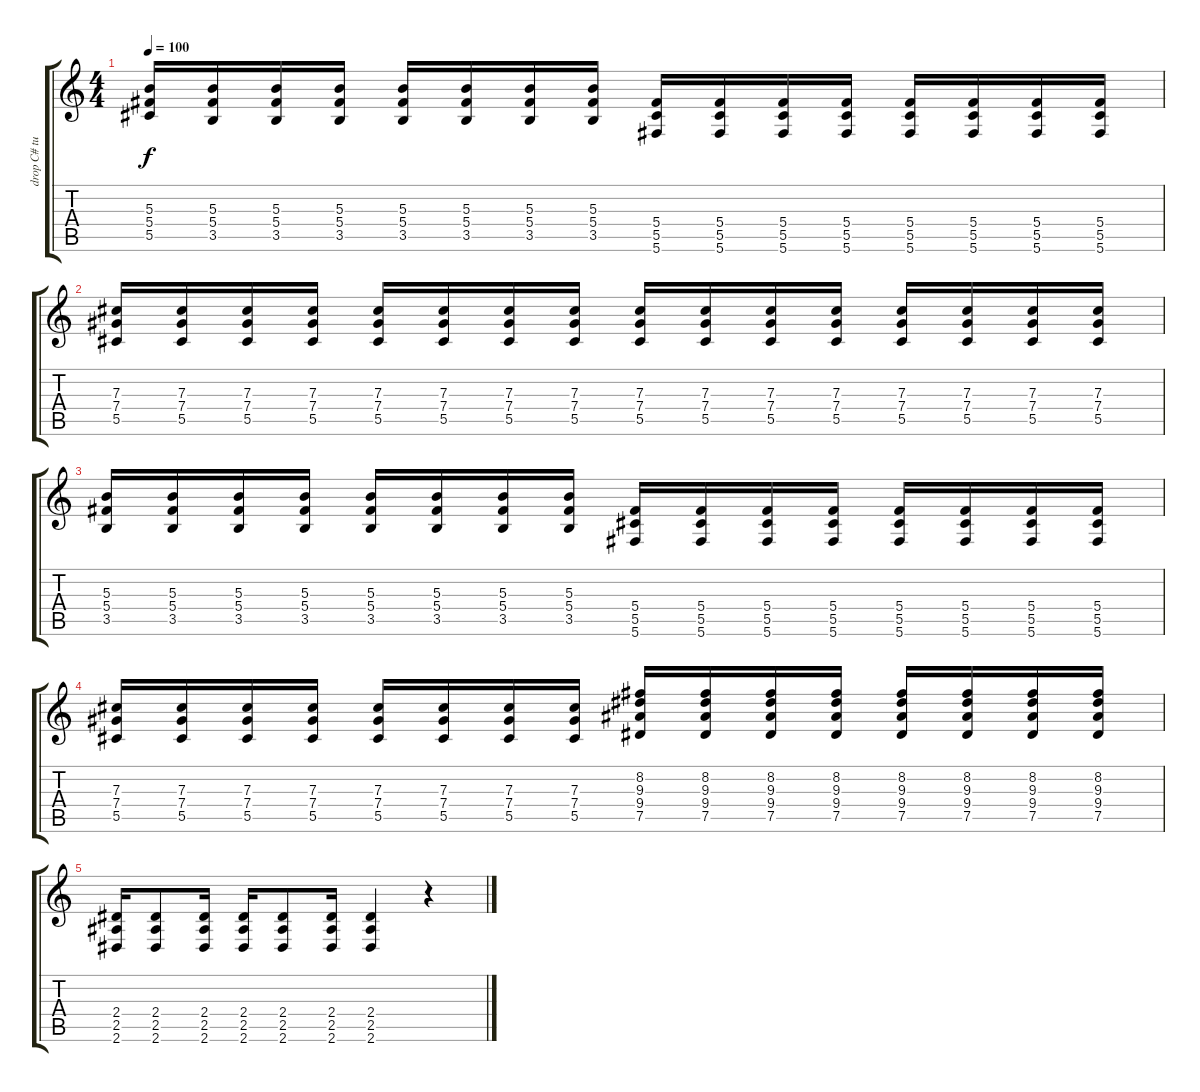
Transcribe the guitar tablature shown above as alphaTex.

\track ("drop C# tuning  " "drop C# tu") {instrument distortionguitar}
\staff {score tabs}
\tuning (Eb4 Bb3 Gb3 Db3 Ab2 Db2) {hide}
\ts (4 4)
\tempo 100
\clef g2
\ks c
(5.3 5.4 5.5).16{dy f} (5.3 5.4 3.5).16 (5.3 5.4 3.5).16 (5.3 5.4 3.5).16 (5.3 5.4 3.5).16 (5.3 5.4 3.5).16 (5.3 5.4 3.5).16 (5.3 5.4 3.5).16 (5.4 5.5 5.6).16 (5.4 5.5 5.6).16 (5.4 5.5 5.6).16 (5.4 5.5 5.6).16 (5.4 5.5 5.6).16 (5.4 5.5 5.6).16 (5.4 5.5 5.6).16 (5.4 5.5 5.6).16 |
(7.3 7.4 5.5).16 (7.3 7.4 5.5).16 (7.3 7.4 5.5).16 (7.3 7.4 5.5).16 (7.3 7.4 5.5).16 (7.3 7.4 5.5).16 (7.3 7.4 5.5).16 (7.3 7.4 5.5).16 (7.3 7.4 5.5).16 (7.3 7.4 5.5).16 (7.3 7.4 5.5).16 (7.3 7.4 5.5).16 (7.3 7.4 5.5).16 (7.3 7.4 5.5).16 (7.3 7.4 5.5).16 (7.3 7.4 5.5).16 |
(5.3 5.4 3.5).16 (5.3 5.4 3.5).16 (5.3 5.4 3.5).16 (5.3 5.4 3.5).16 (5.3 5.4 3.5).16 (5.3 5.4 3.5).16 (5.3 5.4 3.5).16 (5.3 5.4 3.5).16 (5.4 5.5 5.6).16 (5.4 5.5 5.6).16 (5.4 5.5 5.6).16 (5.4 5.5 5.6).16 (5.4 5.5 5.6).16 (5.4 5.5 5.6).16 (5.4 5.5 5.6).16 (5.4 5.5 5.6).16 |
(7.3 7.4 5.5).16 (7.3 7.4 5.5).16 (7.3 7.4 5.5).16 (7.3 7.4 5.5).16 (7.3 7.4 5.5).16 (7.3 7.4 5.5).16 (7.3 7.4 5.5).16 (7.3 7.4 5.5).16 (8.2 9.3 9.4 7.5).16 (8.2 9.3 9.4 7.5).16 (8.2 9.3 9.4 7.5).16 (8.2 9.3 9.4 7.5).16 (8.2 9.3 9.4 7.5).16 (8.2 9.3 9.4 7.5).16 (8.2 9.3 9.4 7.5).16 (8.2 9.3 9.4 7.5).16 |
(2.4 2.5 2.6).16 (2.4 2.5 2.6).8 (2.4 2.5 2.6).16 (2.4 2.5 2.6).16 (2.4 2.5 2.6).8 (2.4 2.5 2.6).16 (2.4 2.5 2.6).4 r.4
